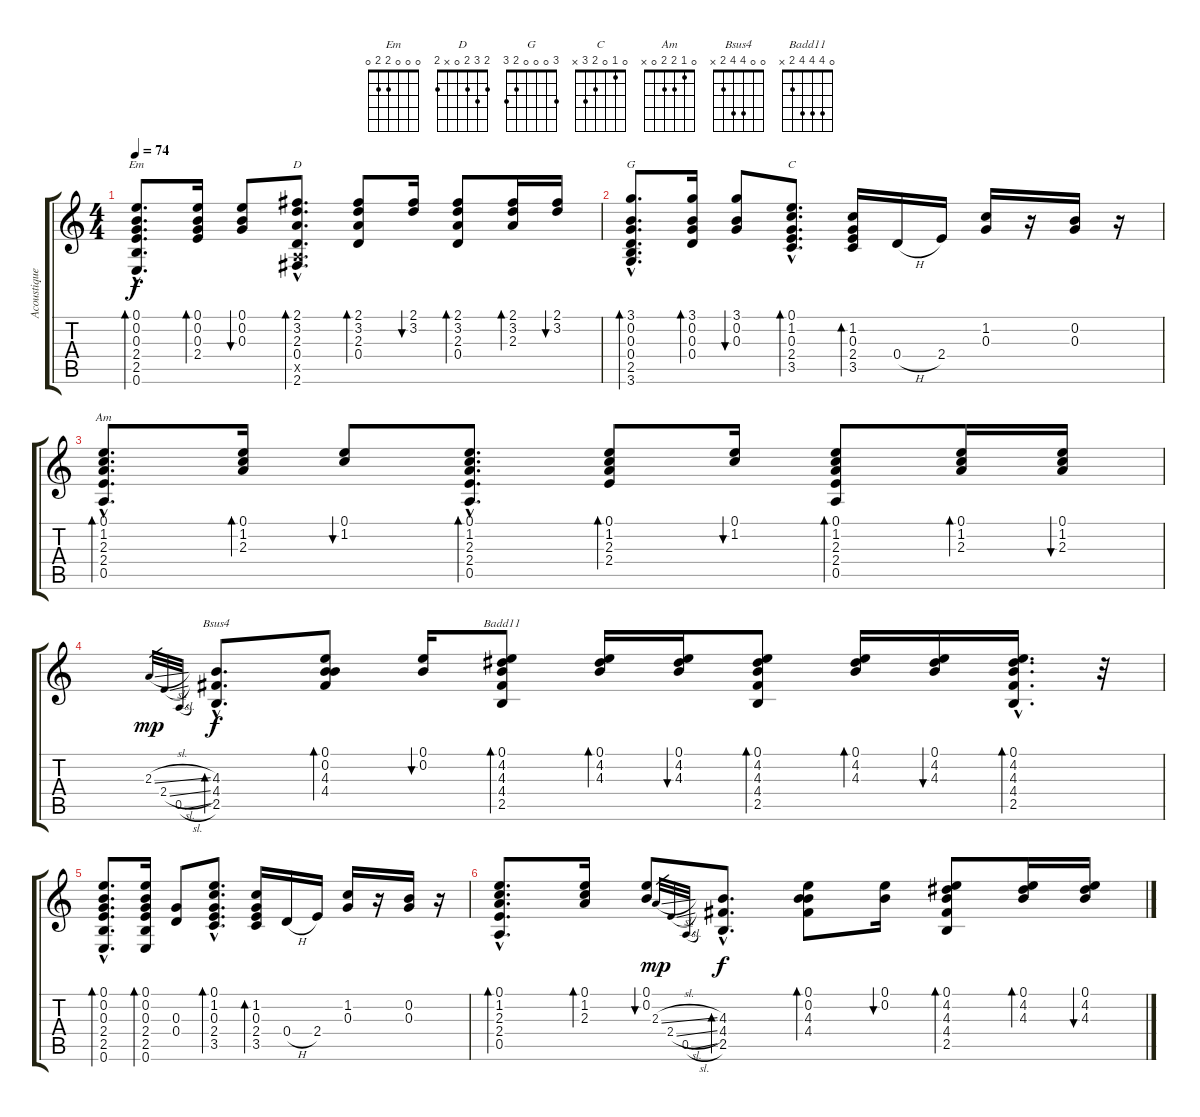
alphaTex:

\track ("Acoustique" "Acoustique") {instrument acousticguitarsteel}
\staff {score tabs}
\tuning (E4 B3 G3 D3 A2 E2) {hide}
\chord ("Em" 0 0 0 2 2 0)
\chord ("D" 2 3 2 0 x 2)
\chord ("G" 3 0 0 0 2 3)
\chord ("C" 0 1 0 2 3 x)
\chord ("Am" 0 1 2 2 0 x)
\chord ("Bsus4" 0 0 4 4 2 x)
\chord ("Badd11" 0 4 4 4 2 x)
\ts (4 4)
\tempo 74
\clef g2
\ks c
(0.1{hac} 0.2{hac} 0.3{hac} 2.4{hac} 2.5{hac} 0.6{hac}).8{d bd 60 ch "Em" dy f} (0.1 0.2 0.3 2.4).16{bd 60} (0.1 0.2 0.3).8{bu 60} (2.1{hac} 3.2{hac} 2.3{hac} 0.4{hac} 0.5{hac x} 2.6{hac}).8{d bd 30 ch "D"} (2.1 3.2 2.3 0.4).8{bd 60} (2.1 3.2).16{bu 60} (2.1 3.2 2.3 0.4).8{bd 60} (2.1 3.2 2.3).16{bd 60} (2.1 3.2).16{bu 60} |
(3.1{hac} 0.2{hac} 0.3{hac} 0.4{hac} 2.5{hac} 3.6{hac}).8{d bd 30 ch "G"} (3.1 0.2 0.3 0.4).16{bd 30} (3.1 0.2 0.3).8{bu 30} (0.1{hac} 1.2{hac} 0.3{hac} 2.4{hac} 3.5{hac}).8{d bd 60 ch "C"} (1.2 0.3 2.4 3.5).16{bd 60} 0.4{h}.16 2.4.16 (1.2 0.3).16 r.16 (0.2 0.3).16 r.16 |
(0.1{hac} 1.2{hac} 2.3{hac} 2.4{hac} 0.5{hac}).8{d bd 60 ch "Am" volume 4} (0.1 1.2 2.3).16{bd 60} (0.1 1.2).8{bu 60} (0.1{hac} 1.2{hac} 2.3{hac} 2.4{hac} 0.5{hac}).8{d bd 60} (0.1 1.2 2.3 2.4).8{bd 60} (0.1 1.2).16{bu 60} (0.1 1.2 2.3 2.4 0.5).8{bd 60} (0.1 1.2 2.3).16{bd 60} (0.1 1.2 2.3).16{bu 60} |
2.3{sl}.32{gr dy mp} 2.4{sl}.32{gr} 0.5{sl}.32{gr} (4.3{hac} 4.4{hac} 2.5{hac}).8{d bd 60 ch "Bsus4" dy f} (0.1 0.2 4.3 4.4).8{bd 60} (0.1 0.2).16{bu 60} (0.1 4.2 4.3 4.4 2.5).8{bd 60 ch "Badd11"} (0.1 4.2 4.3).16{bd 60} (0.1 4.2 4.3).16{bu 60} (0.1 4.2 4.3 4.4 2.5).8{bd 60} (0.1 4.2 4.3).16{bd 60} (0.1 4.2 4.3).16{bu 60} (0.1{hac} 4.2{hac} 4.3{hac} 4.4{hac} 2.5{hac}).16{d bd 60} r.32 |
(0.1{hac} 0.2{hac} 0.3{hac} 2.4{hac} 2.5{hac} 0.6{hac}).8{d bd 60 volume 0} (0.1 0.2 0.3 2.4 2.5 0.6).16{bd 60} (0.3 0.4).8 (0.1{hac} 1.2{hac} 0.3{hac} 2.4{hac} 3.5{hac}).8{d bd 60} (1.2 0.3 2.4 3.5).16{bd 60} 0.4{h}.16 2.4.16 (1.2 0.3).16 r.16 (0.2 0.3).16 r.16 |
(0.1{hac} 1.2{hac} 2.3{hac} 2.4{hac} 0.5{hac}).8{d bd 60} (0.1 1.2 2.3).16{bd 60} (0.1 0.2).8{bu 60} 2.3{sl}.32{gr dy mp} 2.4{sl}.32{gr} 0.5{sl}.32{gr} (4.3{hac} 4.4{hac} 2.5{hac}).8{d bd 60 dy f} (0.1 0.2 4.3 4.4).8{bd 60} (0.1 0.2).16{bu 60} (0.1 4.2 4.3 4.4 2.5).8{bd 60} (0.1 4.2 4.3).16{bd 60} (0.1 4.2 4.3).16{bu 60}
